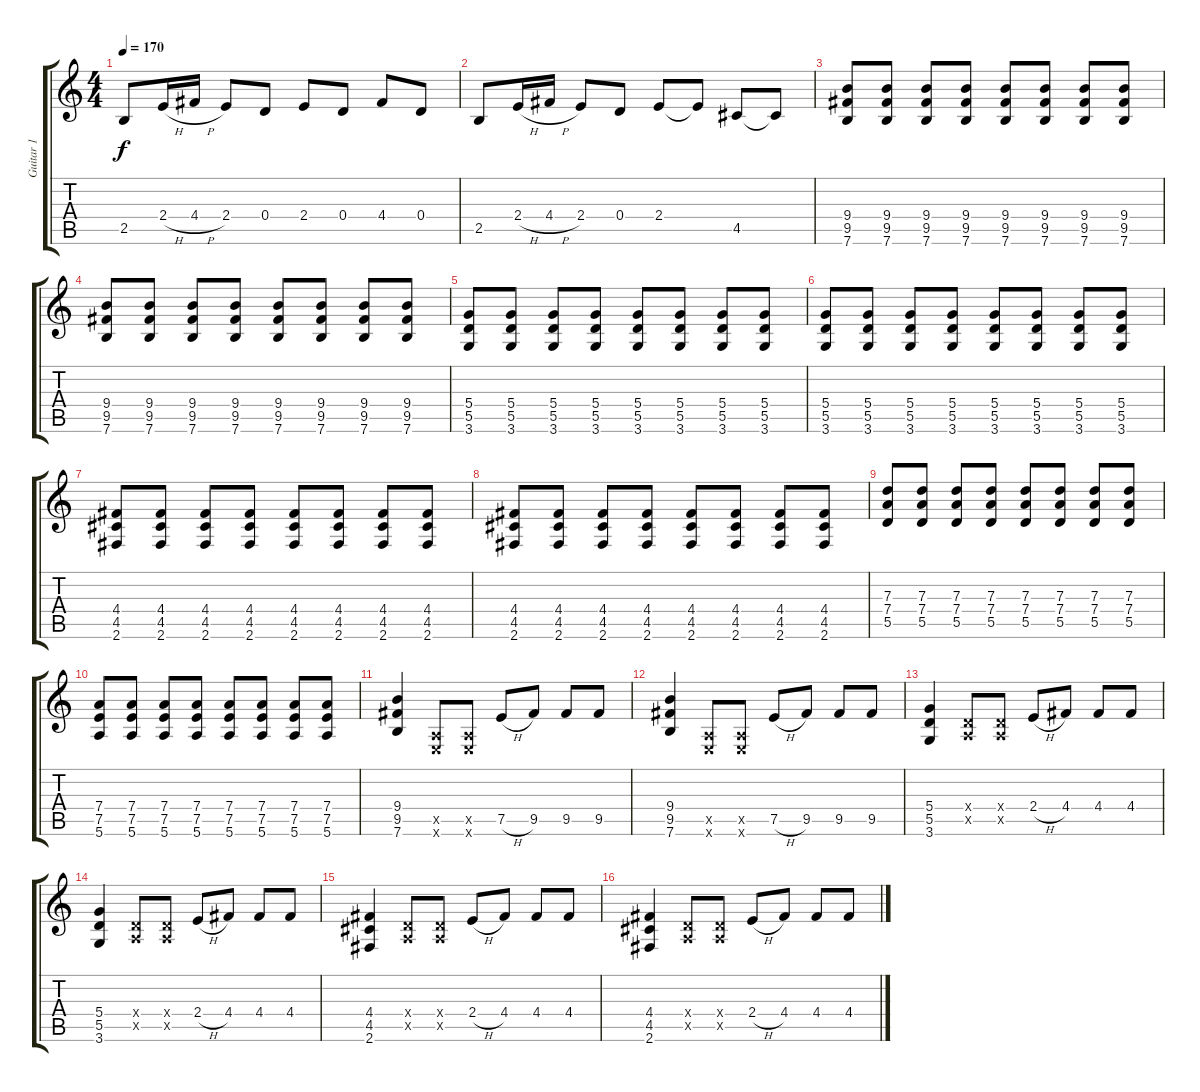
\track ("Guitar 1" "Guitar 1") {instrument overdrivenguitar}
\staff {score tabs}
\tuning (E4 B3 G3 D3 A2 E2) {hide}
\ts (4 4)
\tempo 170
\clef g2
\ks c
2.5.8{dy f} 2.4{h}.16 4.4{h}.16 2.4.8 0.4.8 2.4.8 0.4.8 4.4.8 0.4.8 |
2.5.8 2.4{h}.16 4.4{h}.16 2.4.8 0.4.8 2.4.8 2.4{t}.8 4.5.8 4.5{t}.8 |
(9.4 9.5 7.6).8 (9.4 9.5 7.6).8 (9.4 9.5 7.6).8 (9.4 9.5 7.6).8 (9.4 9.5 7.6).8 (9.4 9.5 7.6).8 (9.4 9.5 7.6).8 (9.4 9.5 7.6).8 |
(9.4 9.5 7.6).8 (9.4 9.5 7.6).8 (9.4 9.5 7.6).8 (9.4 9.5 7.6).8 (9.4 9.5 7.6).8 (9.4 9.5 7.6).8 (9.4 9.5 7.6).8 (9.4 9.5 7.6).8 |
(5.4 5.5 3.6).8 (5.4 5.5 3.6).8 (5.4 5.5 3.6).8 (5.4 5.5 3.6).8 (5.4 5.5 3.6).8 (5.4 5.5 3.6).8 (5.4 5.5 3.6).8 (5.4 5.5 3.6).8 |
(5.4 5.5 3.6).8 (5.4 5.5 3.6).8 (5.4 5.5 3.6).8 (5.4 5.5 3.6).8 (5.4 5.5 3.6).8 (5.4 5.5 3.6).8 (5.4 5.5 3.6).8 (5.4 5.5 3.6).8 |
(4.4 4.5 2.6).8 (4.4 4.5 2.6).8 (4.4 4.5 2.6).8 (4.4 4.5 2.6).8 (4.4 4.5 2.6).8 (4.4 4.5 2.6).8 (4.4 4.5 2.6).8 (4.4 4.5 2.6).8 |
(4.4 4.5 2.6).8 (4.4 4.5 2.6).8 (4.4 4.5 2.6).8 (4.4 4.5 2.6).8 (4.4 4.5 2.6).8 (4.4 4.5 2.6).8 (4.4 4.5 2.6).8 (4.4 4.5 2.6).8 |
(7.3 7.4 5.5).8 (7.3 7.4 5.5).8 (7.3 7.4 5.5).8 (7.3 7.4 5.5).8 (7.3 7.4 5.5).8 (7.3 7.4 5.5).8 (7.3 7.4 5.5).8 (7.3 7.4 5.5).8 |
(7.4 7.5 5.6).8 (7.4 7.5 5.6).8 (7.4 7.5 5.6).8 (7.4 7.5 5.6).8 (7.4 7.5 5.6).8 (7.4 7.5 5.6).8 (7.4 7.5 5.6).8 (7.4 7.5 5.6).8 |
(9.4 9.5 7.6).4 (0.5{x} 0.6{x}).8 (0.5{x} 0.6{x}).8 7.5{h}.8 9.5.8 9.5.8 9.5.8 |
(9.4 9.5 7.6).4 (0.5{x} 0.6{x}).8 (0.5{x} 0.6{x}).8 7.5{h}.8 9.5.8 9.5.8 9.5.8 |
(5.4 5.5 3.6).4 (0.4{x} 0.5{x}).8 (0.4{x} 0.5{x}).8 2.4{h}.8 4.4.8 4.4.8 4.4.8 |
(5.4 5.5 3.6).4 (0.4{x} 0.5{x}).8 (0.4{x} 0.5{x}).8 2.4{h}.8 4.4.8 4.4.8 4.4.8 |
(4.4 4.5 2.6).4 (0.4{x} 0.5{x}).8 (0.4{x} 0.5{x}).8 2.4{h}.8 4.4.8 4.4.8 4.4.8 |
(4.4 4.5 2.6).4 (0.4{x} 0.5{x}).8 (0.4{x} 0.5{x}).8 2.4{h}.8 4.4.8 4.4.8 4.4.8
